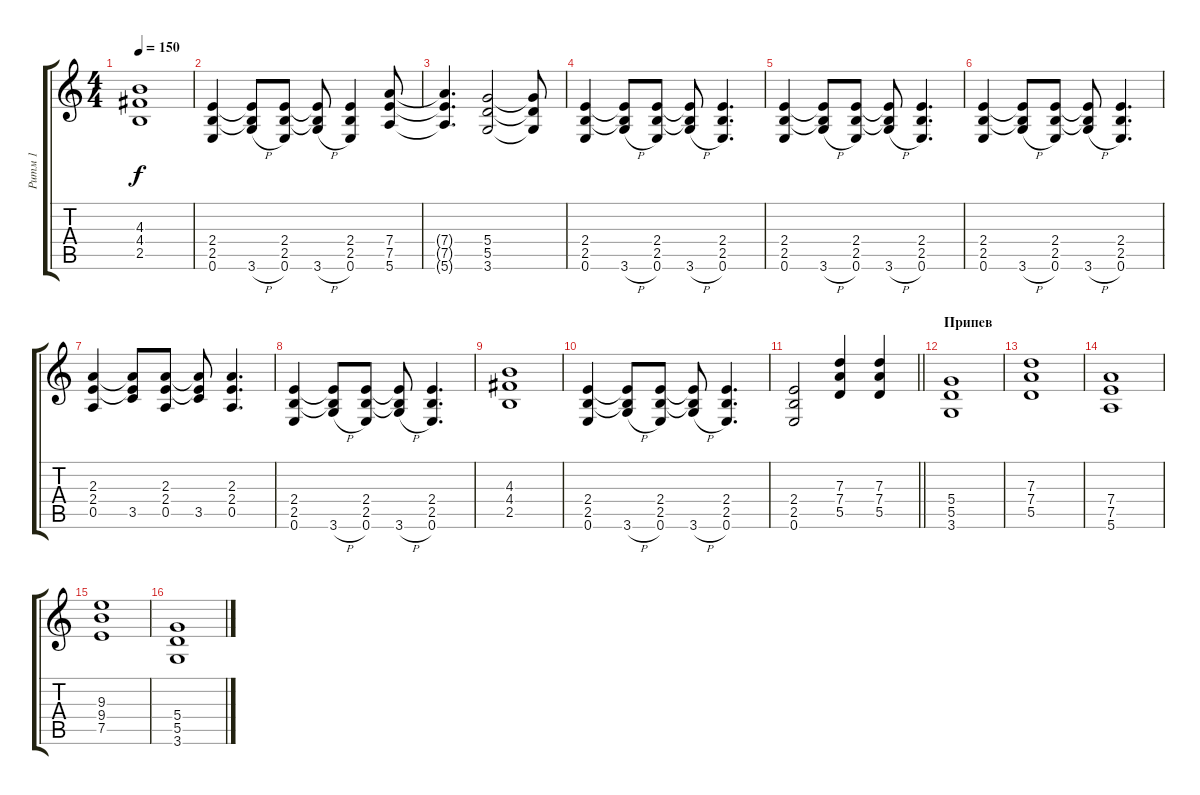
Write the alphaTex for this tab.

\track ("Ритм 1" "Ритм 1") {instrument distortionguitar}
\staff {score tabs}
\tuning (E4 B3 G3 D3 A2 E2) {hide}
\ts (4 4)
\tempo 150
\clef g2
\ks c
(4.3 4.4 2.5).1{dy f} |
(2.4 2.5 0.6).4 (2.4{t} 2.5{t} 3.6{h}).8 (2.4 2.5 0.6).8 (2.4{t} 2.5{t} 3.6{h}).8 (2.4 2.5 0.6).4 (7.4 7.5 5.6).8 |
(7.4{t} 7.5{t} 5.6{t}).4{d} (5.4 5.5 3.6).2 (5.4{t} 5.5{t} 3.6{t}).8 |
(2.4 2.5 0.6).4 (2.4{t} 2.5{t} 3.6{h}).8 (2.4 2.5 0.6).8 (2.4{t} 2.5{t} 3.6{h}).8 (2.4 2.5 0.6).4{d} |
(2.4 2.5 0.6).4 (2.4{t} 2.5{t} 3.6{h}).8 (2.4 2.5 0.6).8 (2.4{t} 2.5{t} 3.6{h}).8 (2.4 2.5 0.6).4{d} |
(2.4 2.5 0.6).4 (2.4{t} 2.5{t} 3.6{h}).8 (2.4 2.5 0.6).8 (2.4{t} 2.5{t} 3.6{h}).8 (2.4 2.5 0.6).4{d} |
(2.3 2.4 0.5).4 (2.3{t} 2.4{t} 3.5).8 (2.3 2.4 0.5).8 (2.3{t} 2.4{t} 3.5).8 (2.3 2.4 0.5).4{d} |
(2.4 2.5 0.6).4 (2.4{t} 2.5{t} 3.6{h}).8 (2.4 2.5 0.6).8 (2.4{t} 2.5{t} 3.6{h}).8 (2.4 2.5 0.6).4{d} |
(4.3 4.4 2.5).1 |
(2.4 2.5 0.6).4 (2.4{t} 2.5{t} 3.6{h}).8 (2.4 2.5 0.6).8 (2.4{t} 2.5{t} 3.6{h}).8 (2.4 2.5 0.6).4{d} |
\barLineRight lightlight
(2.4 2.5 0.6).2 (7.3 7.4 5.5).4 (7.3 7.4 5.5).4 |
\section ("" "Припев")
(5.4 5.5 3.6).1 |
(7.3 7.4 5.5).1 |
(7.4 7.5 5.6).1 |
(9.3 9.4 7.5).1 |
(5.4 5.5 3.6).1
